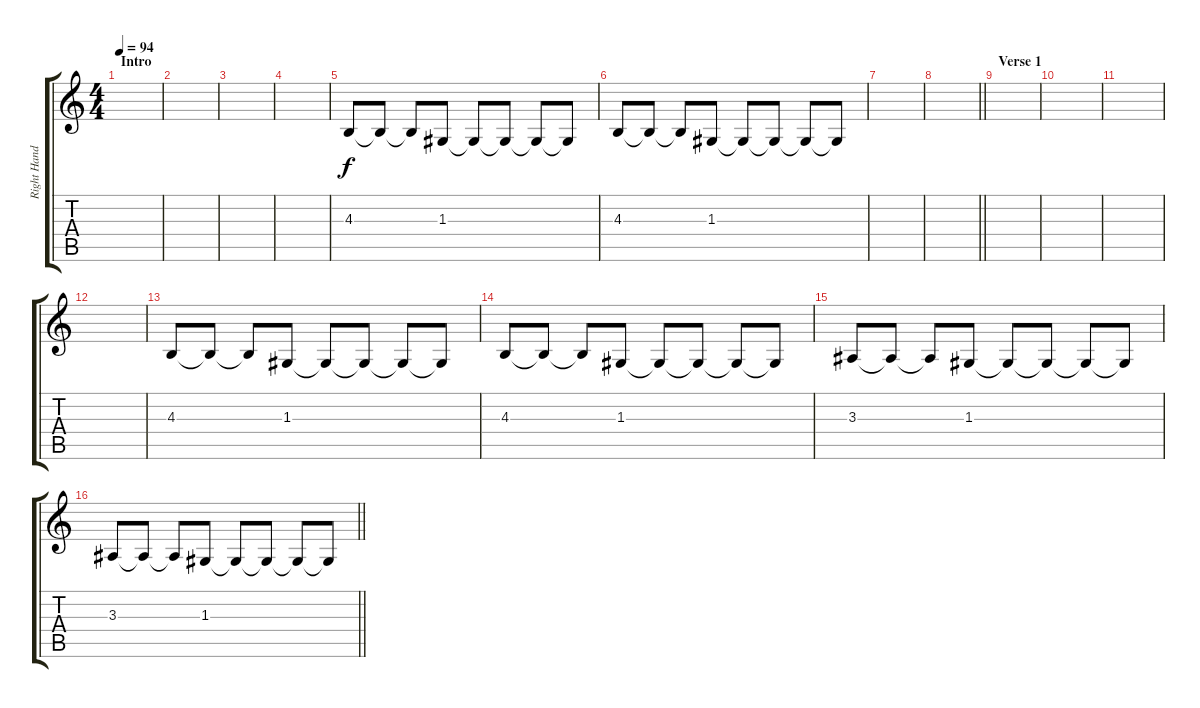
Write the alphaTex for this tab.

\track ("Right Hand" "Right Hand") {instrument acousticgrandpiano}
\staff {score tabs}
\tuning (E4 B3 G3 D3 A2 E2) {hide}
\ts (4 4)
\section ("" "Intro")
\tempo 94
\clef g2
\ks c
|
|
|
|
4.3.8 4.3{t}.8 4.3{t}.8 1.3.8 1.3{t}.8 1.3{t}.8 1.3{t}.8 1.3{t}.8 |
4.3.8 4.3{t}.8 4.3{t}.8 1.3.8 1.3{t}.8 1.3{t}.8 1.3{t}.8 1.3{t}.8 |
|
\barLineRight lightlight
|
\section ("" "Verse 1")
|
|
|
|
4.3.8 4.3{t}.8 4.3{t}.8 1.3.8 1.3{t}.8 1.3{t}.8 1.3{t}.8 1.3{t}.8 |
4.3.8 4.3{t}.8 4.3{t}.8 1.3.8 1.3{t}.8 1.3{t}.8 1.3{t}.8 1.3{t}.8 |
3.3.8 3.3{t}.8 3.3{t}.8 1.3.8 1.3{t}.8 1.3{t}.8 1.3{t}.8 1.3{t}.8 |
\barLineRight lightlight
3.3.8 3.3{t}.8 3.3{t}.8 1.3.8 1.3{t}.8 1.3{t}.8 1.3{t}.8 1.3{t}.8
